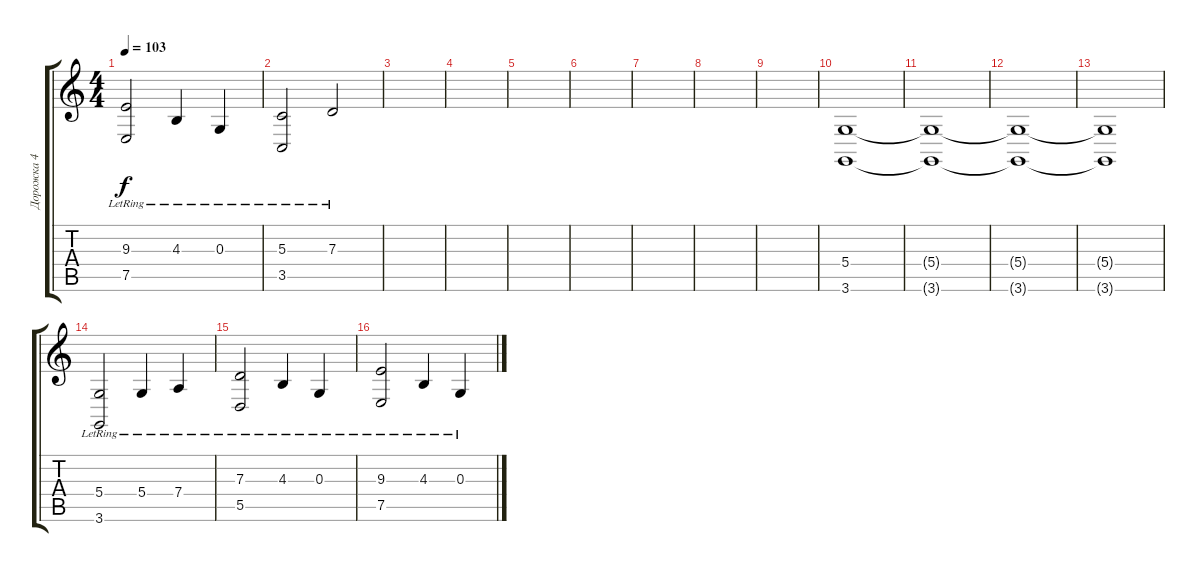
\track ("Дорожка 4" "Дорожка 4") {instrument acousticgrandpiano}
\staff {score tabs}
\tuning (E4 B3 G3 D3 A2 E2) {hide}
\ts (4 4)
\tempo 103
\clef g2
\ks c
(9.3{lr} 7.5{lr}).2{dy f} 4.3{lr}.4 0.3{lr}.4 |
(5.3{lr} 3.5{lr}).2 7.3{lr}.2 |
|
|
|
|
|
|
|
(5.4 3.6).1 |
(5.4{t} 3.6{t}).1 |
(5.4{t} 3.6{t}).1 |
(5.4{t} 3.6{t}).1 |
(5.4{lr} 3.6{lr}).2 5.4{lr}.4 7.4{lr}.4 |
(7.3{lr} 5.5{lr}).2 4.3{lr}.4 0.3{lr}.4 |
(9.3{lr} 7.5{lr}).2 4.3{lr}.4 0.3{lr}.4
